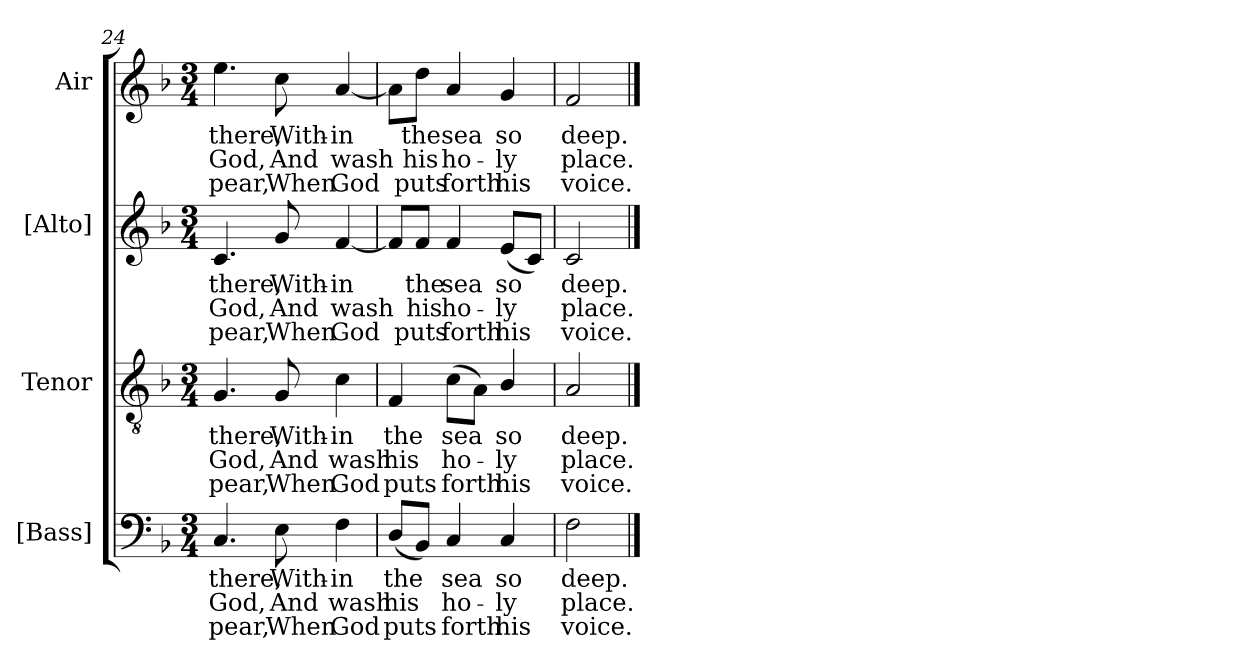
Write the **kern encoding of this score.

**kern	**text	**text	**text	**kern	**text	**text	**text	**kern	**text	**text	**text	**kern	**text	**text	**text
*part4	*part4	*part4	*part4	*part3	*part3	*part3	*part3	*part2	*part2	*part2	*part2	*part1	*part1	*part1	*part1
*staff4	*staff4	*staff4	*staff4	*staff3	*staff3	*staff3	*staff3	*staff2	*staff2	*staff2	*staff2	*staff1	*staff1	*staff1	*staff1
*I"[Bass]	*	*	*	*I"Tenor	*	*	*	*I"[Alto]	*	*	*	*I"Air	*	*	*
*I'B.	*	*	*	*I'T.	*	*	*	*I'A.	*	*	*	*	*	*	*
*clefF4	*	*	*	*clefGv2	*	*	*	*clefG2	*	*	*	*clefG2	*	*	*
*	*	*	*	*ITrd7c12	*	*	*	*	*	*	*	*	*	*	*
*k[b-]	*	*	*	*k[b-]	*	*	*	*k[b-]	*	*	*	*k[b-]	*	*	*
*F:	*	*	*	*F:	*	*	*	*F:	*	*	*	*F:	*	*	*
*M3/4	*	*	*	*M3/4	*	*	*	*M3/4	*	*	*	*M3/4	*	*	*
=24	=24	=24	=24	=24	=24	=24	=24	=24	=24	=24	=24	=24	=24	=24	=24
!	!LO:LY:b:color=#000000	!LO:LY:b:color=#000000	!LO:LY:b:color=#000000	!	!	!	!	!	!	!	!	!	!	!	!
!	!	!	!	!	!LO:LY:b:color=#000000	!LO:LY:b:color=#000000	!LO:LY:b:color=#000000	!	!	!	!	!	!	!	!
!	!	!	!	!	!	!	!	!	!LO:LY:b:color=#000000	!LO:LY:b:color=#000000	!LO:LY:b:color=#000000	!	!	!	!
!	!	!	!	!	!	!	!	!	!	!	!	!	!LO:LY:b:color=#000000	!LO:LY:b:color=#000000	!LO:LY:b:color=#000000
4.Ci/	there,	God,	-pear,	4.GGi/	there,	God,	-pear,	4.ci/	there,	God,	-pear,	4.eei\	there,	God,	-pear,
!	!LO:LY:b:color=#000000	!LO:LY:b:color=#000000	!LO:LY:b:color=#000000	!	!	!	!	!	!	!	!	!	!	!	!
!	!	!	!	!	!LO:LY:b:color=#000000	!LO:LY:b:color=#000000	!LO:LY:b:color=#000000	!	!	!	!	!	!	!	!
!	!	!	!	!	!	!	!	!	!LO:LY:b:color=#000000	!LO:LY:b:color=#000000	!LO:LY:b:color=#000000	!	!	!	!
!	!	!	!	!	!	!	!	!	!	!	!	!	!LO:LY:b:color=#000000	!LO:LY:b:color=#000000	!LO:LY:b:color=#000000
8Ei\	With-	And	When	8GGi/	With-	And	When	8gi/	With-	And	When	8cci\	With-	And	When
!	!LO:LY:b:color=#000000	!LO:LY:b:color=#000000	!LO:LY:b:color=#000000	!	!	!	!	!	!	!	!	!	!	!	!
!	!	!	!	!	!LO:LY:b:color=#000000	!LO:LY:b:color=#000000	!LO:LY:b:color=#000000	!	!	!	!	!	!	!	!
!	!	!	!	!	!	!	!	!	!LO:LY:b:color=#000000	!LO:LY:b:color=#000000	!LO:LY:b:color=#000000	!	!	!	!
!	!	!	!	!	!	!	!	!	!	!	!	!	!LO:LY:b:color=#000000	!LO:LY:b:color=#000000	!LO:LY:b:color=#000000
4Fi\	-in	wash	God	4Ci\	-in	wash	God	[<4fi/	-in	wash	God	[<4ai/	-in	wash	God
=25	=25	=25	=25	=25	=25	=25	=25	=25	=25	=25	=25	=25	=25	=25	=25
!	!LO:LY:b:color=#000000	!LO:LY:b:color=#000000	!LO:LY:b:color=#000000	!	!	!	!	!	!	!	!	!	!	!	!
!	!	!	!	!	!LO:LY:b:color=#000000	!LO:LY:b:color=#000000	!LO:LY:b:color=#000000	!	!	!	!	!	!	!	!
(8Di/L	the	his	puts	4FFi/	the	his	puts	8fi/L]	.	.	.	8ai\L]	.	.	.
!	!	!	!	!	!	!	!	!	!LO:LY:b:color=#000000	!LO:LY:b:color=#000000	!LO:LY:b:color=#000000	!	!	!	!
!	!	!	!	!	!	!	!	!	!	!	!	!	!LO:LY:b:color=#000000	!LO:LY:b:color=#000000	!LO:LY:b:color=#000000
8BB-i/J)	.	.	.	.	.	.	.	8fi/J	the	his	puts	8ddi\J	the	his	puts
!	!LO:LY:b:color=#000000	!LO:LY:b:color=#000000	!LO:LY:b:color=#000000	!	!	!	!	!	!	!	!	!	!	!	!
!	!	!	!	!	!LO:LY:b:color=#000000	!LO:LY:b:color=#000000	!LO:LY:b:color=#000000	!	!	!	!	!	!	!	!
!	!	!	!	!	!	!	!	!	!LO:LY:b:color=#000000	!LO:LY:b:color=#000000	!LO:LY:b:color=#000000	!	!	!	!
!	!	!	!	!	!	!	!	!	!	!	!	!	!LO:LY:b:color=#000000	!LO:LY:b:color=#000000	!LO:LY:b:color=#000000
4Ci/	sea	ho-	forth	(8Ci\L	sea	ho-	forth	4fi/	sea	ho-	forth	4ai/	sea	ho-	forth
.	.	.	.	8AAi\J)	.	.	.	.	.	.	.	.	.	.	.
!	!LO:LY:b:color=#000000	!LO:LY:b:color=#000000	!LO:LY:b:color=#000000	!	!	!	!	!	!	!	!	!	!	!	!
!	!	!	!	!	!LO:LY:b:color=#000000	!LO:LY:b:color=#000000	!LO:LY:b:color=#000000	!	!	!	!	!	!	!	!
!	!	!	!	!	!	!	!	!	!LO:LY:b:color=#000000	!LO:LY:b:color=#000000	!LO:LY:b:color=#000000	!	!	!	!
!	!	!	!	!	!	!	!	!	!	!	!	!	!LO:LY:b:color=#000000	!LO:LY:b:color=#000000	!LO:LY:b:color=#000000
4Ci/	so	-ly	his	4BB-i/	so	-ly	his	(8ei/L	so	-ly	his	4gi/	so	-ly	his
.	.	.	.	.	.	.	.	8ci/J)	.	.	.	.	.	.	.
=26	=26	=26	=26	=26	=26	=26	=26	=26	=26	=26	=26	=26	=26	=26	=26
!	!LO:LY:b:color=#000000	!LO:LY:b:color=#000000	!LO:LY:b:color=#000000	!	!	!	!	!	!	!	!	!	!	!	!
!	!	!	!	!	!LO:LY:b:color=#000000	!LO:LY:b:color=#000000	!LO:LY:b:color=#000000	!	!	!	!	!	!	!	!
!	!	!	!	!	!	!	!	!	!LO:LY:b:color=#000000	!LO:LY:b:color=#000000	!LO:LY:b:color=#000000	!	!	!	!
!	!	!	!	!	!	!	!	!	!	!	!	!	!LO:LY:b:color=#000000	!LO:LY:b:color=#000000	!LO:LY:b:color=#000000
2Fi\	deep.	place.	voice.	2AAi/	deep.	place.	voice.	2ci/	deep.	place.	voice.	2fi/	deep.	place.	voice.
==	==	==	==	==	==	==	==	==	==	==	==	==	==	==	==
*-	*-	*-	*-	*-	*-	*-	*-	*-	*-	*-	*-	*-	*-	*-	*-
